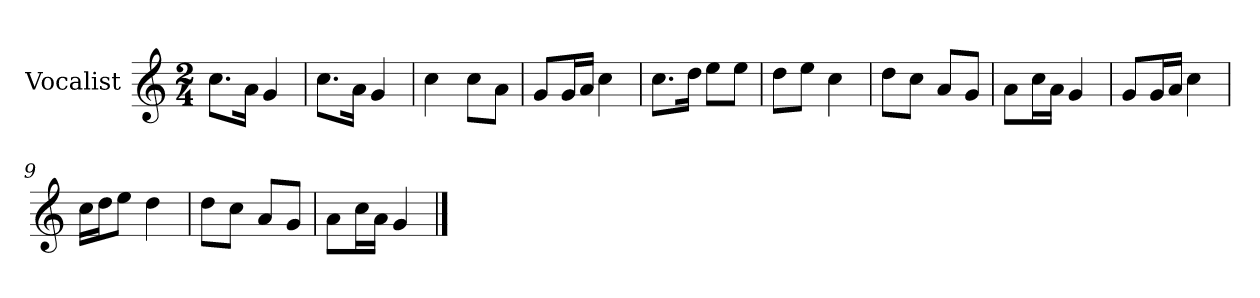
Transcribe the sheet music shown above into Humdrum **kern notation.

**kern
*part1
*staff1
*I"Vocalist
*k[]
*C:
*M2/4
=
8.ccL
16aJk
4g
=1
8.ccL
16aJk
4g
=2
4cc
8ccL
8aJ
=3
8gL
16gL
16aJJ
4cc
=4
8.ccL
16ddJk
8eeL
8eeJ
=5
8ddL
8eeJ
4cc
=6
8ddL
8ccJ
8aL
8gJ
=7
8aL
16ccL
16aJJ
4g
=8
8gL
16gL
16aJJ
4cc
=9
16ccLL
16ddJ
8eeJ
4dd
=10
8ddL
8ccJ
8aL
8gJ
=11
8aL
16ccL
16aJJ
4g
==
*-
